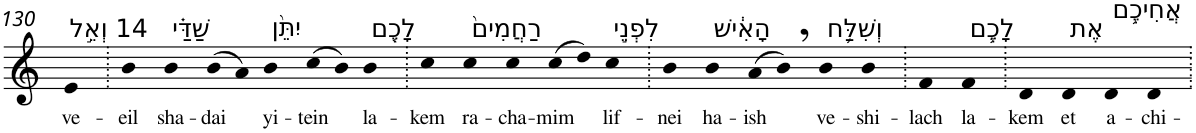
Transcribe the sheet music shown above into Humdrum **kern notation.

**kern	**text
*part1	*part1
*staff1	*staff1
*I"Piano	*
*I'Pno	*
!!LO:PB:g=z
*clefG2	*
*k[]	*
=130	=130
!LO:TX:a:t=14 וְאֵ֣ל	!
!	!LO:LY:b
4e	ve-
=131.	=131.
!	!LO:LY:b
4b	-eil
!LO:TX:a:t=שַׁדַּ֗י	!
!	!LO:LY:b
4b	sha-
!	!LO:LY:b
(>8b	-dai
8a)	.
!LO:TX:a:t=יִתֵּ֨ן	!
!	!LO:LY:b
4b	yi-
!	!LO:LY:b
(>8cc	-tein
8b)	.
!LO:TX:a:t=לָכֶ֤ם	!
!	!LO:LY:b
4b	la-
=132.	=132.
!	!LO:LY:b
4cc	-kem
!LO:TX:a:t=רַחֲמִים֙	!
!	!LO:LY:b
4cc	ra-
!	!LO:LY:b
4cc	-cha-
!	!LO:LY:b
(>8cc	-mim
8dd)	.
!LO:TX:a:t=לִפְנֵ֣י	!
!	!LO:LY:b
4cc	lif-
=133.	=133.
!	!LO:LY:b
4b	-nei
!LO:TX:a:t=הָאִ֔ישׁ	!
!	!LO:LY:b
4b	ha-
!	!LO:LY:b
(>8a	-ish
8b,)	.
!LO:TX:a:t=וְשִׁלַּ֥ח	!
!	!LO:LY:b
4b	ve-
!	!LO:LY:b
4b	-shi-
=134.	=134.
!	!LO:LY:b
4f	-lach
!LO:TX:a:t=לָכֶ֛ם	!
!	!LO:LY:b
4f	la-
=135.	=135.
!	!LO:LY:b
4d	-kem
!LO:TX:a:t=אֶת	!
!	!LO:LY:b
4d	et
!LO:TX:a:t=אֲחִיכֶ֥ם	!
!	!LO:LY:b
4d	a-
!	!LO:LY:b
4d	-chi-
=.	=.
*-	*-
